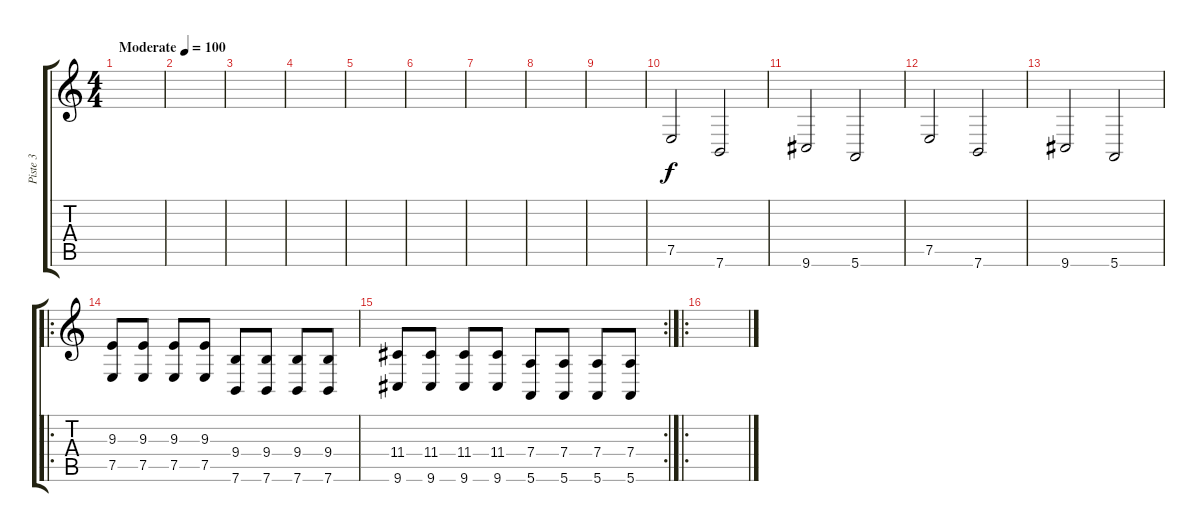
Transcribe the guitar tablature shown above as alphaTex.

\track ("Piste 3" "Piste 3") {instrument fx4atmosphere}
\staff {score tabs}
\tuning (E4 B3 G3 D3 A2 E2) {hide}
\ts (4 4)
\tempo (100 "Moderate")
\clef g2
\ks c
|
|
|
|
|
|
|
|
|
7.5.2 7.6.2 |
9.6.2 5.6.2 |
7.5.2 7.6.2 |
9.6.2 5.6.2 |
\ro
(9.3 7.5).8 (9.3 7.5).8 (9.3 7.5).8 (9.3 7.5).8 (9.4 7.6).8 (9.4 7.6).8 (9.4 7.6).8 (9.4 7.6).8 |
\rc 2
(11.4 9.6).8 (11.4 9.6).8 (11.4 9.6).8 (11.4 9.6).8 (7.4 5.6).8 (7.4 5.6).8 (7.4 5.6).8 (7.4 5.6).8 |
\ro
